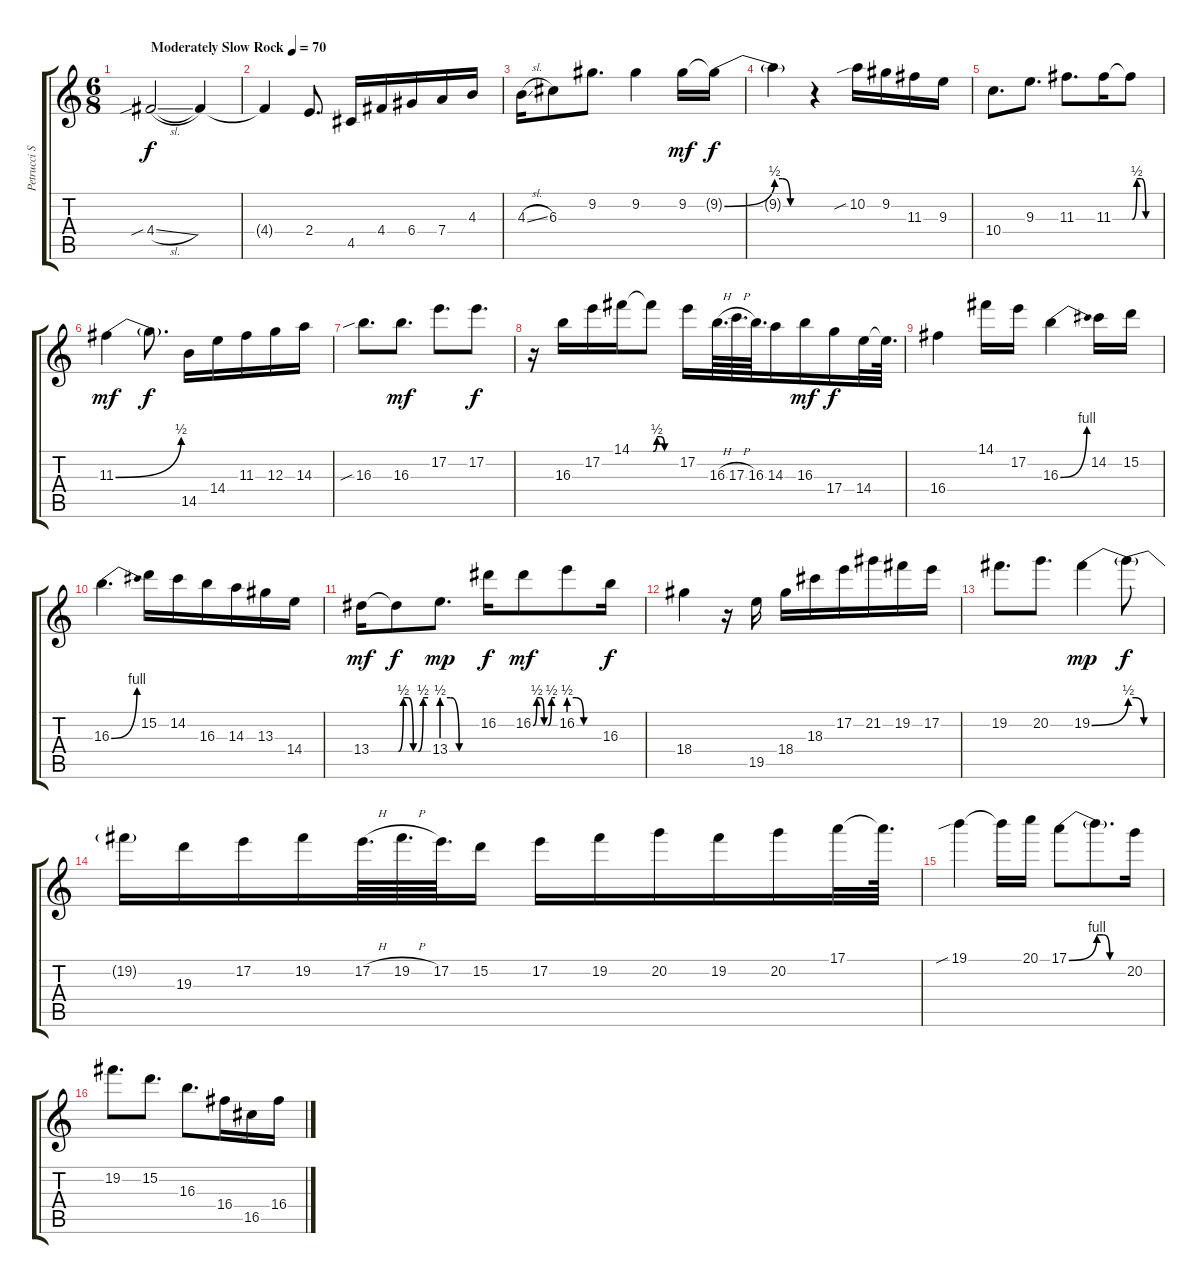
\track ("Petrucci Solo" "Petrucci S") {instrument distortionguitar}
\staff {score tabs}
\tuning (E4 B3 G3 D3 A2 E2) {hide}
\ts (6 8)
\tempo (70 "Moderately Slow Rock")
\clef g2
\ks c
4.4{sib sl}.2{dy f instrument distortionguitar} 4.4{t}.4 |
4.4{t}.4 2.4.8{d} 4.5.16 4.4.16 6.4.16 7.4.16 4.3.16 |
4.3{sl}.16 6.3.8 9.2.8{d} 9.2.4 9.2.16{dy mf} 9.2{be (bend 0 0 60 2) t}.16{dy f} |
9.2{be (custom 0 2 15 2 30 0 60 0) t}.4 r.4 10.2{sib}.16 9.2.16 11.3.16 9.3.16 |
10.4.8{d} 9.3.8{d} 11.3.8{d} 11.3.16 11.3{be (custom 0 0 10 2 20 2 30 0 60 0) t}.8 |
11.3{be (bend 0 0 60 2)}.4{dy mf} 11.3{t}.8{d dy f} 14.5.16 14.4.16 11.3.16 12.3.16 14.3.16 |
16.3{sib}.8{d} 16.3.8{d dy mf} 17.2.8{d} 17.2.8{d dy f} |
r.16 16.3.16 17.2.16 14.1.16 14.1{be (custom 0 0 10 2 20 2 30 0 60 0) t}.8 17.2.16 16.3{h}.64{d} 17.3{h}.64{d} 16.3.64{d} 14.3.16 16.3.16{dy mf} 17.4.16{dy f} 14.4.32 14.4{t}.64{d} |
16.4.4 14.1.16 17.2.16 16.3{be (bend 0 0 60 4)}.4 14.2.16 15.2.16 |
16.3{be (bend 0 0 60 4)}.4{d} 15.2.16 14.2.16 16.3.16 14.3.16 13.3.16 14.4.16 |
13.4.16{dy mf} 13.4{be (custom 0 0 10 2 20 2 30 0 40 0 50 2 60 2) t}.8{dy f} 13.4{be (custom 0 2 15 2 30 0 60 0)}.8{d dy mp} 16.2.16{dy f} 16.2{be (custom 0 0 10 2 20 2 30 0 40 0 50 2 60 2)}.8{dy mf} 16.2{be (custom 0 2 15 2 30 0 60 0)}.8 16.3.16{dy f} |
18.4.4 r.16 19.5.16 18.4.16 18.3.16 17.2.16 21.2.16 19.2.16 17.2.16 |
19.2.8{d} 20.2.8{d} 19.2{be (bend 0 0 60 2)}.4{dy mp} 19.2{be (custom 0 2 15 2 30 0 60 0) t}.8{dy f} |
19.2{t}.16 19.3.16 17.2.16 19.2.16 17.2{h}.64{d} 19.2{h}.64{d} 17.2.64{d} 15.2.16 17.2.16 19.2.16 20.2.16 19.2.16 20.2.16 17.1.32 17.1{t}.64{d} |
19.1{sib}.4 19.1{t}.16 20.1.16 17.1{be (bend 0 0 60 4)}.8 17.1{be (custom 0 4 15 4 30 0 60 0) t}.8{d} 20.2.16 |
19.2.8{d} 15.2.8{d} 16.3.8{d} 16.4.16 16.5.16 16.4.16
